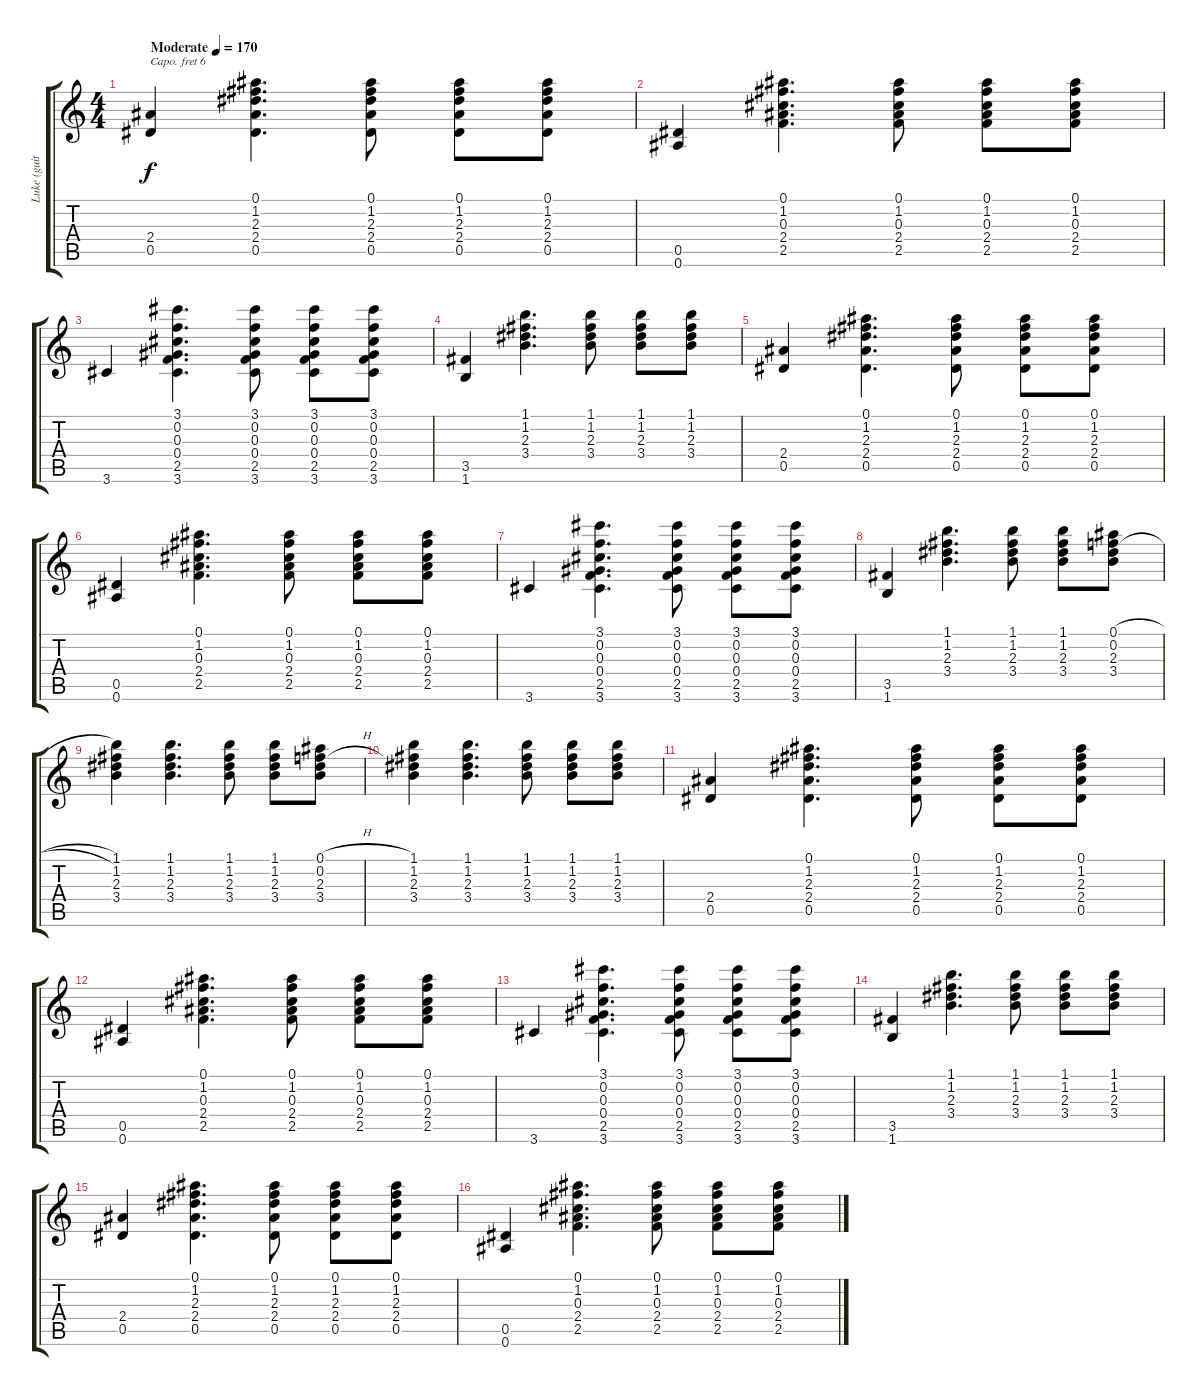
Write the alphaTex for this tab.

\track ("Luke (guitar)" "Luke (guit") {instrument acousticguitarsteel}
\staff {score tabs}
\capo 6
\tuning (E4 B3 G3 D3 A2 E2) {hide}
\ts (4 4)
\tempo (170 "Moderate")
\clef g2
\ks c
(2.4 0.5).4{dy f instrument acousticguitarsteel} (0.1 1.2 2.3 2.4 0.5).4{d} (0.1 1.2 2.3 2.4 0.5).8 (0.1 1.2 2.3 2.4 0.5).8 (0.1 1.2 2.3 2.4 0.5).8 |
(0.5 0.6).4 (0.1 1.2 0.3 2.4 2.5).4{d} (0.1 1.2 0.3 2.4 2.5).8 (0.1 1.2 0.3 2.4 2.5).8 (0.1 1.2 0.3 2.4 2.5).8 |
3.6.4 (3.1 0.2 0.3 0.4 2.5 3.6).4{d} (3.1 0.2 0.3 0.4 2.5 3.6).8 (3.1 0.2 0.3 0.4 2.5 3.6).8 (3.1 0.2 0.3 0.4 2.5 3.6).8 |
(3.5 1.6).4 (1.1 1.2 2.3 3.4).4{d} (1.1 1.2 2.3 3.4).8 (1.1 1.2 2.3 3.4).8 (1.1 1.2 2.3 3.4).8 |
(2.4 0.5).4 (0.1 1.2 2.3 2.4 0.5).4{d} (0.1 1.2 2.3 2.4 0.5).8 (0.1 1.2 2.3 2.4 0.5).8 (0.1 1.2 2.3 2.4 0.5).8 |
(0.5 0.6).4 (0.1 1.2 0.3 2.4 2.5).4{d} (0.1 1.2 0.3 2.4 2.5).8 (0.1 1.2 0.3 2.4 2.5).8 (0.1 1.2 0.3 2.4 2.5).8 |
3.6.4 (3.1 0.2 0.3 0.4 2.5 3.6).4{d} (3.1 0.2 0.3 0.4 2.5 3.6).8 (3.1 0.2 0.3 0.4 2.5 3.6).8 (3.1 0.2 0.3 0.4 2.5 3.6).8 |
(3.5 1.6).4 (1.1 1.2 2.3 3.4).4{d} (1.1 1.2 2.3 3.4).8 (1.1 1.2 2.3 3.4).8 (0.1{h} 0.2{h} 2.3 3.4).8 |
(1.1 1.2 2.3 3.4).4 (1.1 1.2 2.3 3.4).4{d} (1.1 1.2 2.3 3.4).8 (1.1 1.2 2.3 3.4).8 (0.1{h} 0.2{h} 2.3 3.4).8 |
(1.1 1.2 2.3 3.4).4 (1.1 1.2 2.3 3.4).4{d} (1.1 1.2 2.3 3.4).8 (1.1 1.2 2.3 3.4).8 (1.1 1.2 2.3 3.4).8 |
(2.4 0.5).4 (0.1 1.2 2.3 2.4 0.5).4{d} (0.1 1.2 2.3 2.4 0.5).8 (0.1 1.2 2.3 2.4 0.5).8 (0.1 1.2 2.3 2.4 0.5).8 |
(0.5 0.6).4 (0.1 1.2 0.3 2.4 2.5).4{d} (0.1 1.2 0.3 2.4 2.5).8 (0.1 1.2 0.3 2.4 2.5).8 (0.1 1.2 0.3 2.4 2.5).8 |
3.6.4 (3.1 0.2 0.3 0.4 2.5 3.6).4{d} (3.1 0.2 0.3 0.4 2.5 3.6).8 (3.1 0.2 0.3 0.4 2.5 3.6).8 (3.1 0.2 0.3 0.4 2.5 3.6).8 |
(3.5 1.6).4 (1.1 1.2 2.3 3.4).4{d} (1.1 1.2 2.3 3.4).8 (1.1 1.2 2.3 3.4).8 (1.1 1.2 2.3 3.4).8 |
(2.4 0.5).4 (0.1 1.2 2.3 2.4 0.5).4{d} (0.1 1.2 2.3 2.4 0.5).8 (0.1 1.2 2.3 2.4 0.5).8 (0.1 1.2 2.3 2.4 0.5).8 |
(0.5 0.6).4 (0.1 1.2 0.3 2.4 2.5).4{d} (0.1 1.2 0.3 2.4 2.5).8 (0.1 1.2 0.3 2.4 2.5).8 (0.1 1.2 0.3 2.4 2.5).8
